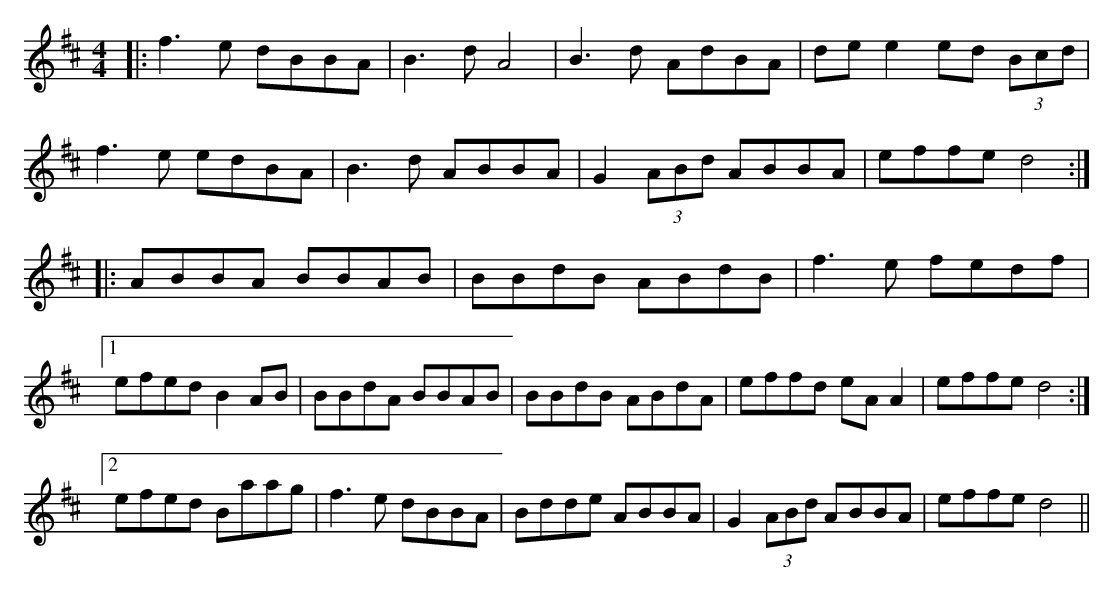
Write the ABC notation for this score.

X:1
M:4/4
K:Edor
|:f3e dBBA|B3 d A4|B3 d AdBA|de e2 ed (3Bcd|
f3e edBA|B3d ABBA|G2 (3ABd ABBA|effe d4:|
|:ABBA BBAB|BBdB ABdB|f3e fedf|
[1 efed B2 AB|BBdA BBAB|BBdB ABdA|effd eA A2|effe d4:|
[2 efed Baag|f3e dBBA|Bdde ABBA|G2 (3ABd ABBA|effe d4||
